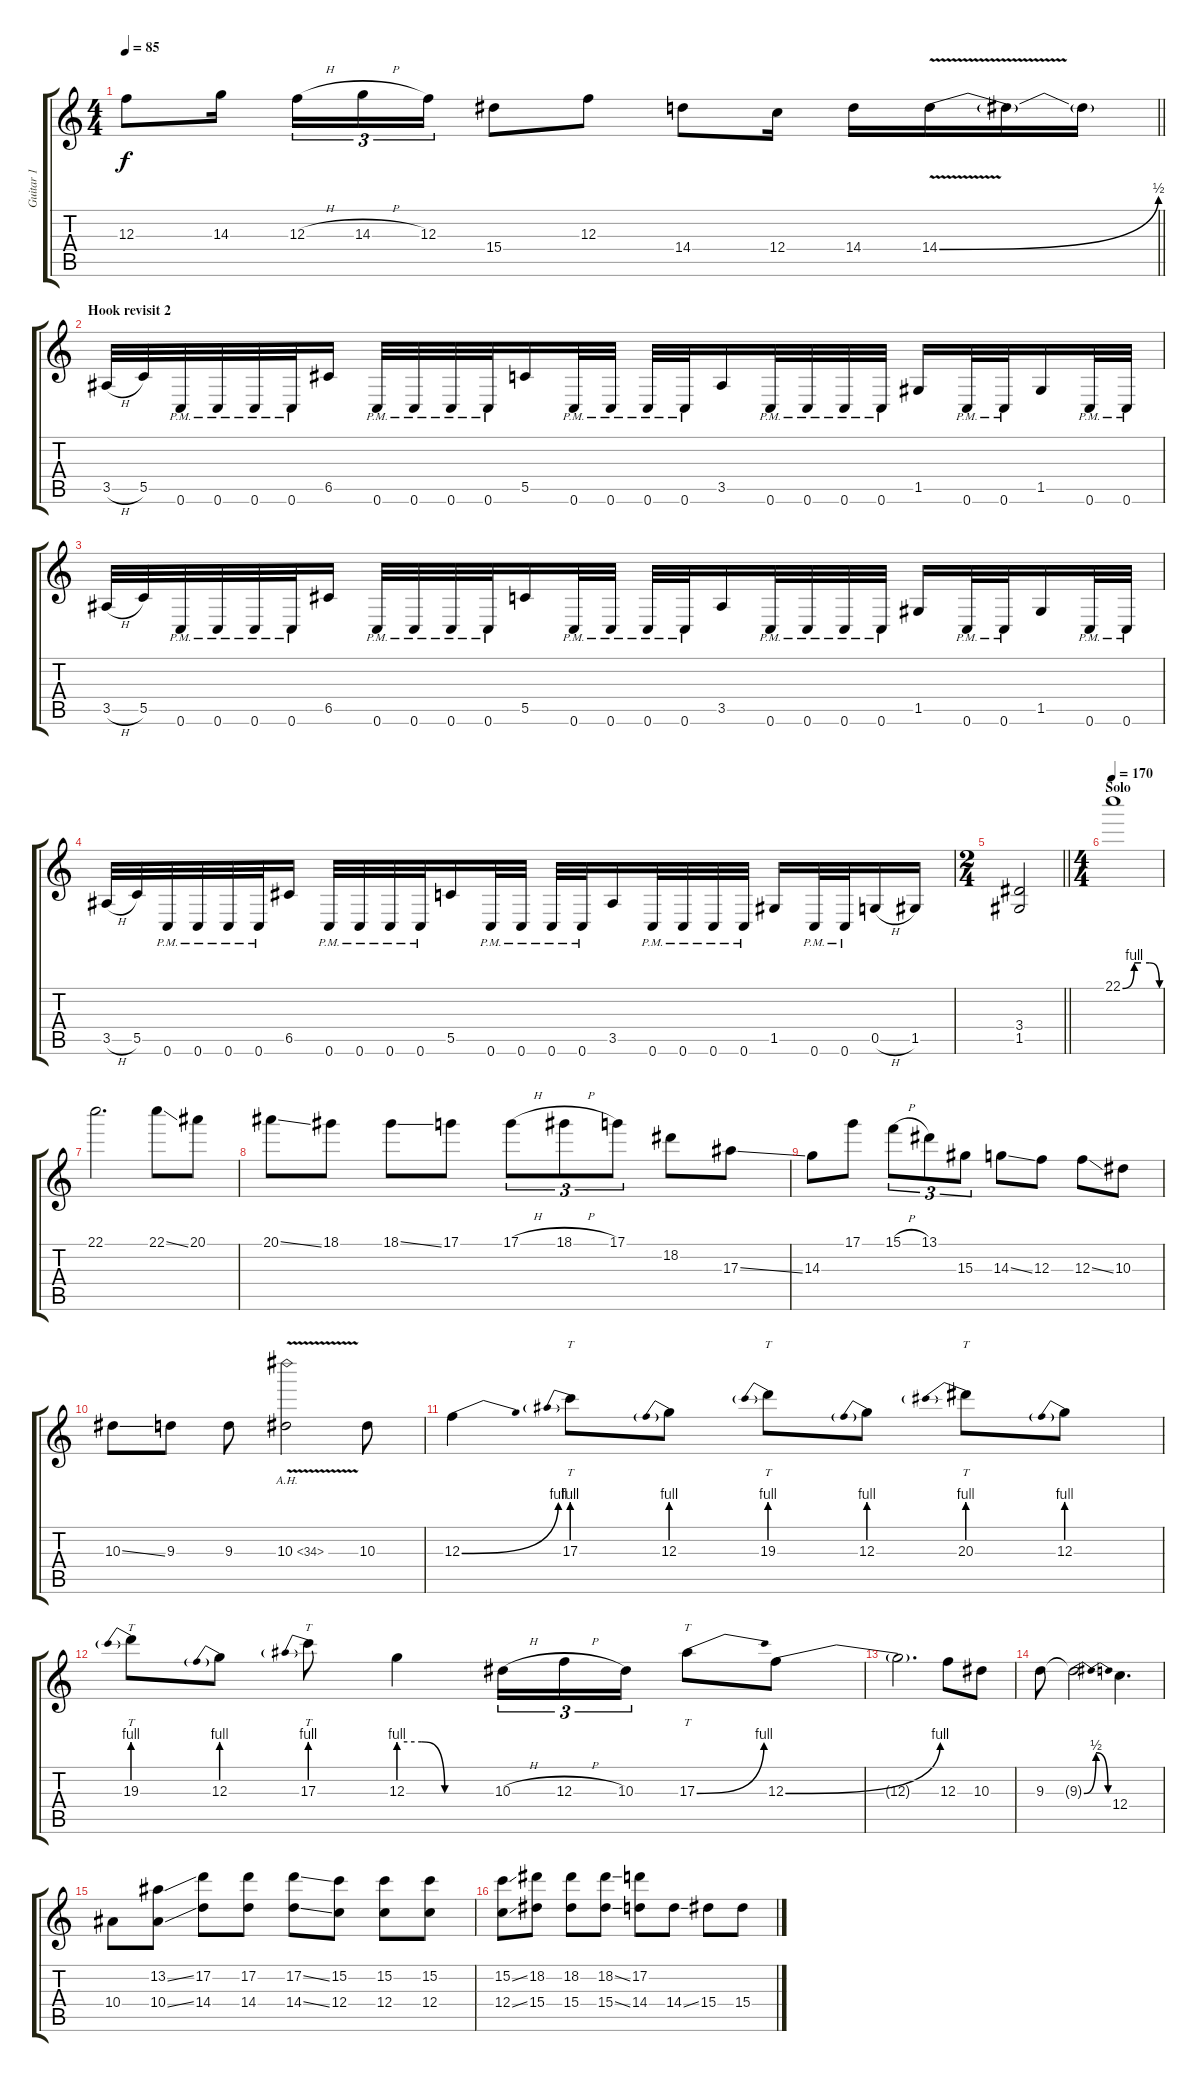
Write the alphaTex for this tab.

\track ("Guitar 1" "Guitar 1") {instrument overdrivenguitar}
\staff {score tabs}
\tuning (D4 A3 F3 C3 G2 C2) {hide}
\ts (4 4)
\tempo 85
\clef g2
\barLineRight lightlight
\ks c
12.3.8{dy f} 14.3.16{beam splitsecondary} 12.3{h}.16{tu (3 2)} 14.3{h}.16{tu (3 2)} 12.3.16{tu (3 2)} 15.4.8 12.3.8 14.4.8 12.4.16 14.4.16 14.4{be (bend 0 0 60 2) v}.16 14.4{t}.16 14.4{t}.16 |
\section ("" "Hook revisit 2")
3.5{h}.32 5.5.32 0.6{pm}.32 0.6{pm}.32 0.6{pm}.32 0.6{pm}.32 6.5.16 0.6{pm}.32 0.6{pm}.32 0.6{pm}.32 0.6{pm}.32 5.5.16 0.6{pm}.32 0.6{pm}.32 0.6{pm}.32 0.6{pm}.32 3.5.16 0.6{pm}.32 0.6{pm}.32 0.6{pm}.32 0.6{pm}.32 1.5.16 0.6{pm}.32 0.6{pm}.32 1.5.16 0.6{pm}.32 0.6{pm}.32 |
3.5{h}.32 5.5.32 0.6{pm}.32 0.6{pm}.32 0.6{pm}.32 0.6{pm}.32 6.5.16 0.6{pm}.32 0.6{pm}.32 0.6{pm}.32 0.6{pm}.32 5.5.16 0.6{pm}.32 0.6{pm}.32 0.6{pm}.32 0.6{pm}.32 3.5.16 0.6{pm}.32 0.6{pm}.32 0.6{pm}.32 0.6{pm}.32 1.5.16 0.6{pm}.32 0.6{pm}.32 1.5.16 0.6{pm}.32 0.6{pm}.32 |
3.5{h}.32 5.5.32 0.6{pm}.32 0.6{pm}.32 0.6{pm}.32 0.6{pm}.32 6.5.16 0.6{pm}.32 0.6{pm}.32 0.6{pm}.32 0.6{pm}.32 5.5.16 0.6{pm}.32 0.6{pm}.32 0.6{pm}.32 0.6{pm}.32 3.5.16 0.6{pm}.32 0.6{pm}.32 0.6{pm}.32 0.6{pm}.32 1.5.16 0.6{pm}.32 0.6{pm}.32 0.5{h}.16 1.5.16 |
\ts (2 4)
\barLineRight lightlight
(3.4 1.5).2 |
\ts (4 4)
\section ("" "Solo")
\tempo 170
22.1{be (custom 0 0 19 4 30 4 44 4 60 0)}.1 |
22.1.2{d} 22.1{ss}.8 20.1.8 |
20.1{ss}.8 18.1.8 18.1{ss}.8 17.1.8 17.1{h}.8{tu (3 2)} 18.1{h}.8{tu (3 2)} 17.1.8{tu (3 2)} 18.2.8 17.3{ss}.8 |
14.3.8 17.1.8 15.1{h}.8{tu (3 2)} 13.1.8{tu (3 2)} 15.3.8{tu (3 2)} 14.3{ss}.8 12.3.8 12.3{ss}.8 10.3.8 |
10.3{ss}.8 9.3.8 9.3.8 10.3{ah 24 v}.2 10.3.8 |
12.3{be (bend 0 0 60 4)}.4 17.3{be (prebend 0 4 60 4)}.8{tt} 12.3{be (prebend 0 4 60 4)}.8 19.3{be (prebend 0 4 60 4)}.8{tt} 12.3{be (prebend 0 4 60 4)}.8 20.3{be (prebend 0 4 60 4)}.8{tt} 12.3{be (prebend 0 4 60 4)}.8 |
19.3{be (prebend 0 4 60 4)}.8{tt} 12.3{be (prebend 0 4 60 4)}.8 17.3{be (prebend 0 4 60 4)}.8{tt} 12.3{be (custom 0 4 15 4 30 0 60 0)}.4 10.3{h}.16{tu (3 2)} 12.3{h}.16{tu (3 2)} 10.3.16{tu (3 2)} 17.3{be (bend 0 0 60 4)}.8{tt} 12.3{be (bend 0 0 60 4)}.8 |
12.3{t}.2{d} 12.3.8 10.3.8 |
9.3.8 9.3{be (bendrelease 0 0 16 2 30 2 60 0) t}.2 12.4.4{d} |
10.4.8 (13.2{ss} 10.4{ss}).8 (17.2 14.4).8 (17.2 14.4).8 (17.2{ss} 14.4{ss}).8 (15.2 12.4).8 (15.2 12.4).8 (15.2 12.4).8 |
(15.2{ss} 12.4{ss}).8 (18.2 15.4).8 (18.2 15.4).8 (18.2{ss} 15.4{ss}).8 (17.2 14.4).8 14.4{ss}.8 15.4.8 15.4{ss}.8
